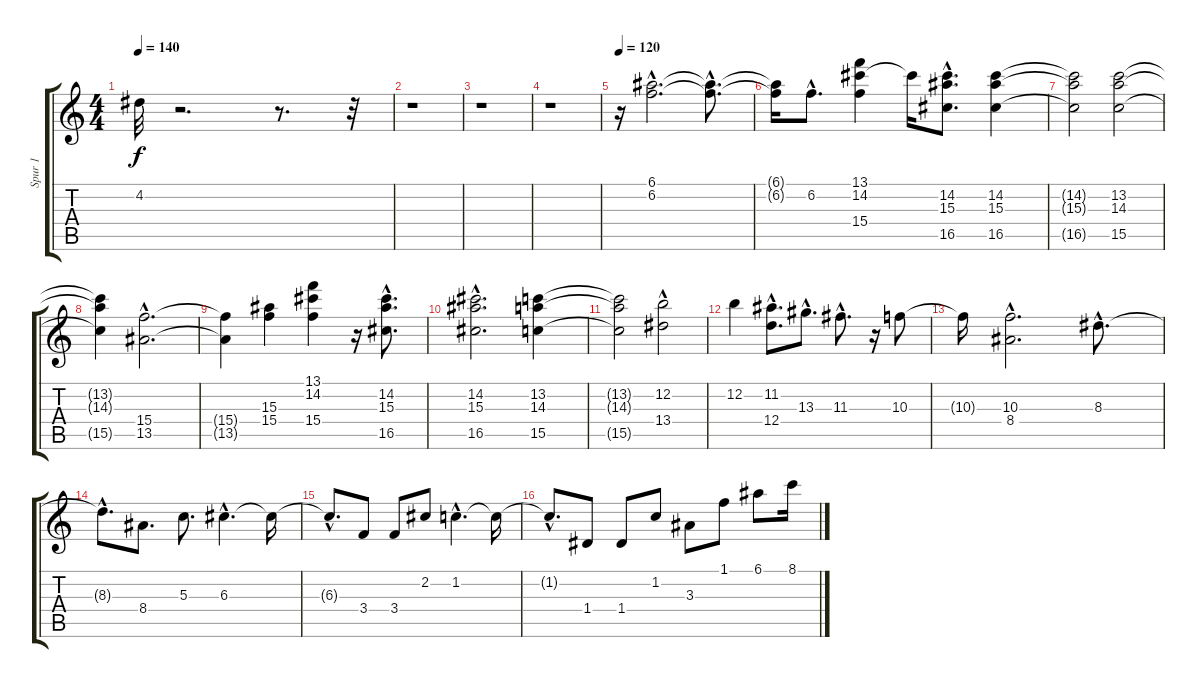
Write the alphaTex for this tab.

\track ("Spur 1" "Spur 1") {instrument acousticguitarnylon}
\staff {score tabs}
\tuning (E4 B3 G3 D3 A2 E2) {hide}
\ts (4 4)
\tempo 140
\clef g2
\ks c
4.2{t}.32{dy f} r.2{d} r.8{d} r.32 |
r.1 |
r.1 |
r.1 |
\tempo 120
r.16 (6.1{hac} 6.2{hac}).2{d volume 15} (6.1{hac t} 6.2{hac t}).8{d} |
(6.1{t} 6.2{t}).16 6.2{hac}.8{d volume 16} (13.1 14.2 15.4).4 14.2{t}.16 (14.2{hac} 15.3{hac} 16.5{hac}).8{d} (14.2 15.3 16.5).4 |
(14.2{t} 15.3{t} 16.5{t}).2 (13.2 14.3 15.5).2 |
(13.2{t} 14.3{t} 15.5{t}).4 (15.4{hac} 13.5{hac}).2{d} |
(15.4{t} 13.5{t}).4 (15.3 15.4).4 (13.1 14.2 15.4).4 r.16 (14.2{hac} 15.3{hac} 16.5{hac}).8{d} |
(14.2{hac} 15.3{hac} 16.5{hac}).2{d} (13.2 14.3 15.5).4 |
(13.2{t} 14.3{t} 15.5{t}).2 (12.2 13.4{hac}).2 |
12.2.4 (11.2{hac} 12.4{hac}).8{d} 13.3{hac}.8{d} 11.3{hac}.8{d} r.16 10.3.8 |
10.3{t}.16 (10.3{hac} 8.4{hac}).2{d} 8.3{hac}.8{d} |
8.3{hac t}.8{d} 8.4.8{d} 5.3.8{d} 6.3{hac}.4{d} 6.3{t}.16 |
6.3{hac t}.8{d} 3.4.8 3.4.8 2.2.8 1.2{hac}.4{d} 1.2{t}.16 |
1.2{hac t}.8{d} 1.4.8 1.4.8 1.2.8 3.3.8 1.1.8 6.1.8 8.1.16
